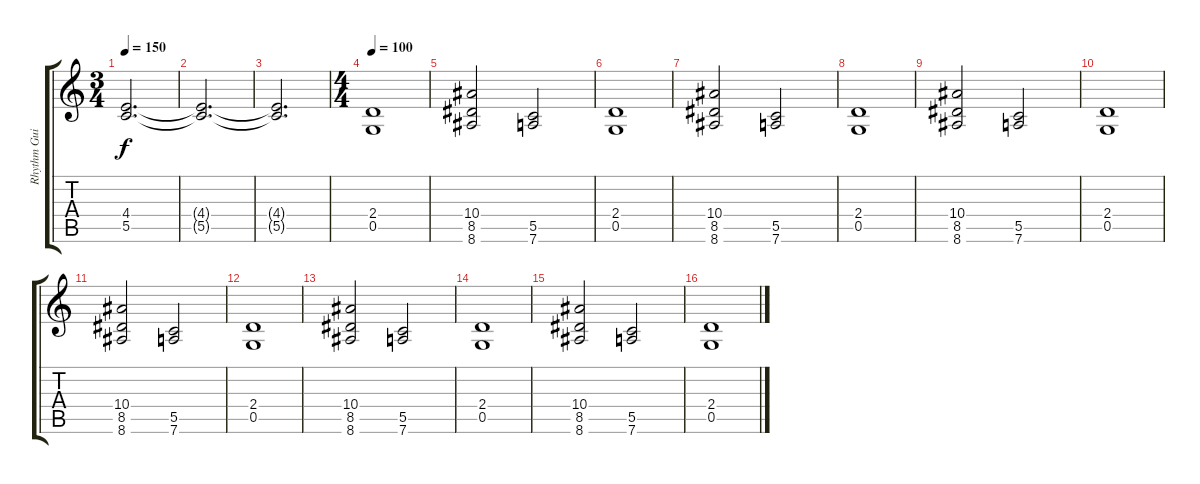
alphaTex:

\track ("Rhythm Guitar" "Rhythm Gui") {instrument distortionguitar}
\staff {score tabs}
\tuning (D4 A3 F3 C3 G2 D2) {hide}
\ts (3 4)
\tempo 150
\clef g2
\ks c
(4.4{t} 5.5{t}).2{d dy f} |
(4.4{t} 5.5{t}).2{d} |
(4.4{t} 5.5{t}).2{d} |
\ts (4 4)
\tempo 100
(2.4 0.5).1 |
(10.4 8.5 8.6).2 (5.5 7.6).2 |
(2.4 0.5).1 |
(10.4 8.5 8.6).2 (5.5 7.6).2 |
(2.4 0.5).1 |
(10.4 8.5 8.6).2 (5.5 7.6).2 |
(2.4 0.5).1 |
(10.4 8.5 8.6).2 (5.5 7.6).2 |
(2.4 0.5).1 |
(10.4 8.5 8.6).2 (5.5 7.6).2 |
(2.4 0.5).1 |
(10.4 8.5 8.6).2 (5.5 7.6).2 |
(2.4 0.5).1
